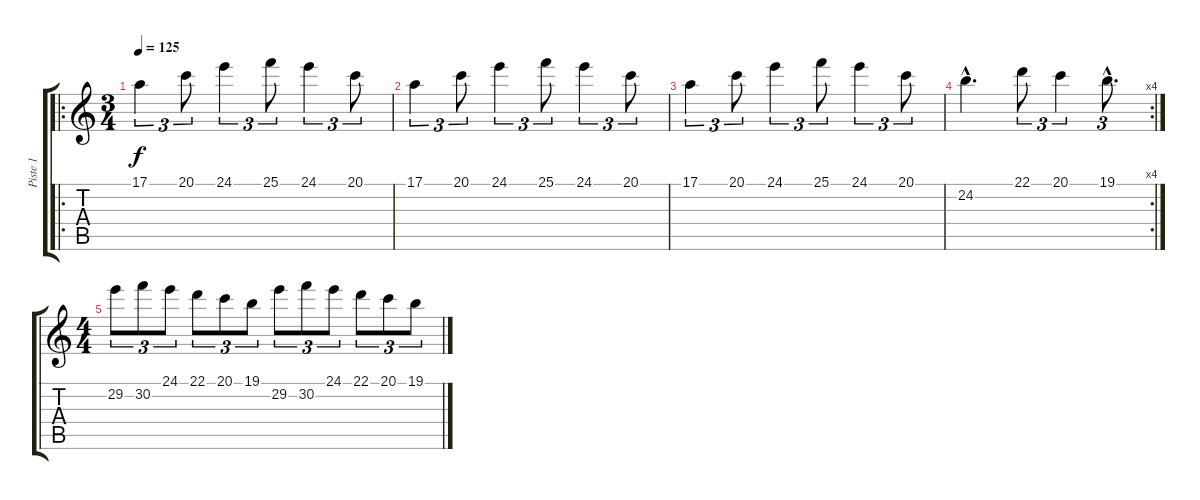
\track ("Piste 1" "Piste 1") {instrument stringensemble1}
\staff {score tabs}
\tuning (E4 B3 G3 D3 A2 E2) {hide}
\ro
\ts (3 4)
\tempo 125
\clef g2
\ks c
17.1.4{tu (3 2) dy f} 20.1.8{tu (3 2)} 24.1.4{tu (3 2)} 25.1.8{tu (3 2)} 24.1.4{tu (3 2)} 20.1.8{tu (3 2)} |
17.1.4{tu (3 2)} 20.1.8{tu (3 2)} 24.1.4{tu (3 2)} 25.1.8{tu (3 2)} 24.1.4{tu (3 2)} 20.1.8{tu (3 2)} |
17.1.4{tu (3 2)} 20.1.8{tu (3 2)} 24.1.4{tu (3 2)} 25.1.8{tu (3 2)} 24.1.4{tu (3 2)} 20.1.8{tu (3 2)} |
\rc 4
24.2{hac}.4{d} 22.1.8{tu (3 2)} 20.1.4{tu (3 2)} 19.1{hac}.8{d tu (3 2)} |
\ts (4 4)
29.2.8{tu (3 2)} 30.2.8{tu (3 2)} 24.1.8{tu (3 2)} 22.1.8{tu (3 2)} 20.1.8{tu (3 2)} 19.1.8{tu (3 2)} 29.2.8{tu (3 2)} 30.2.8{tu (3 2)} 24.1.8{tu (3 2)} 22.1.8{tu (3 2)} 20.1.8{tu (3 2)} 19.1.8{tu (3 2)}
